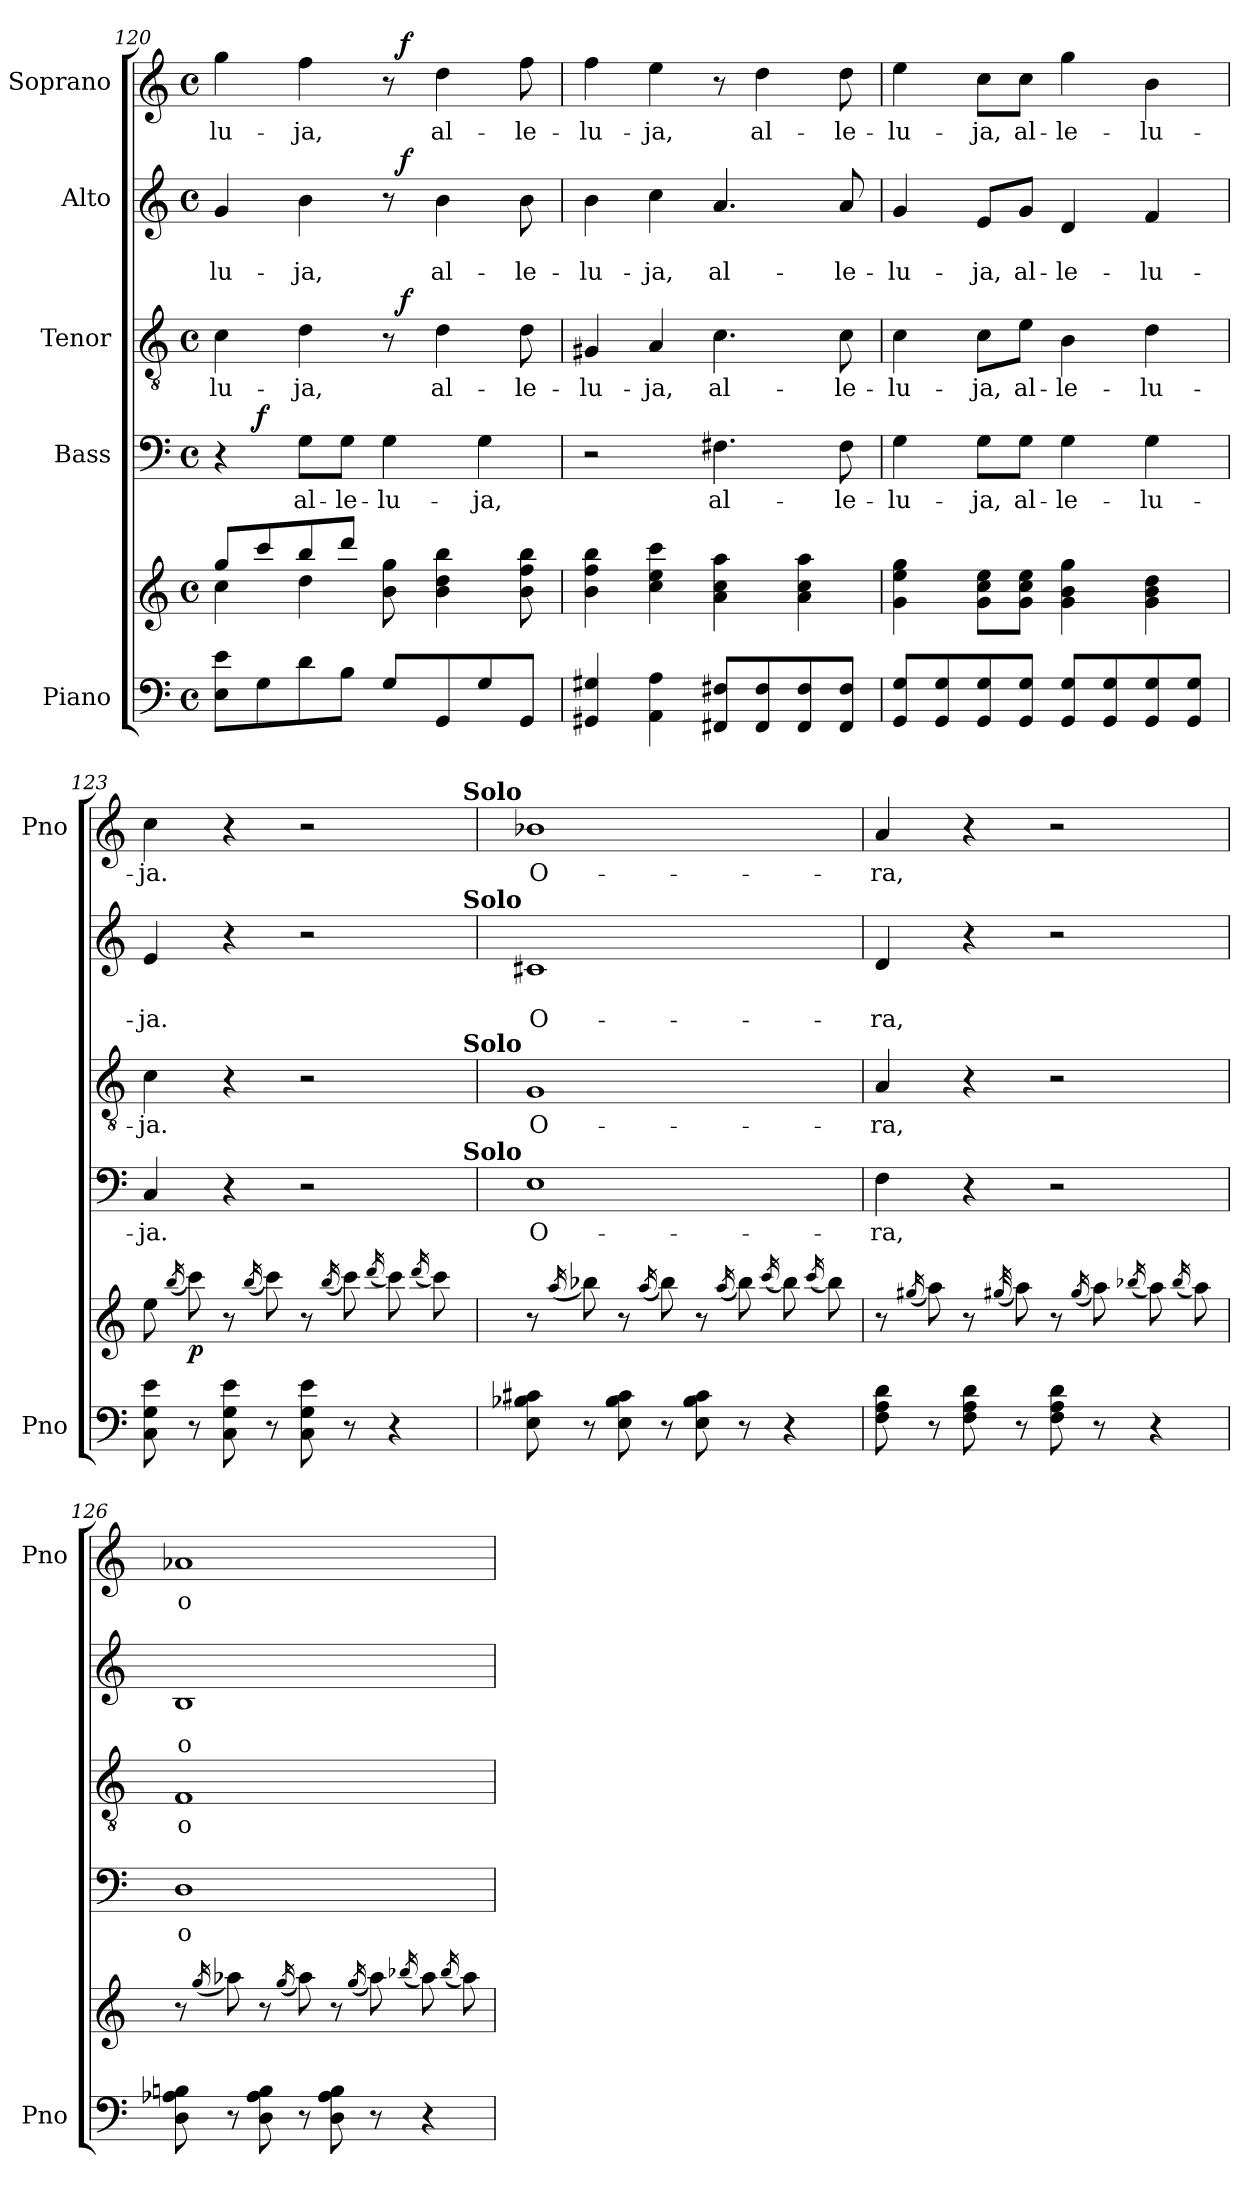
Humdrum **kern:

**kern	**kern	**dynam	**kern	**text	**dynam	**kern	**text	**dynam	**kern	**text	**text	**dynam	**kern	**text	**dynam
*part5	*part5	*part5	*part4	*part4	*part4	*part3	*part3	*part3	*part2	*part2	*part2	*part2	*part1	*part1	*part1
*staff6	*staff5	*staff5/6	*staff4	*staff4	*staff4	*staff3	*staff3	*staff3	*staff2	*staff2	*staff2	*staff2	*staff1	*staff1	*staff1
*I"Piano	*	*	*I"Bass	*	*	*I"Tenor	*	*	*I"Alto	*	*	*	*I"Soprano	*	*
*I'Pno	*	*	*	*	*	*	*	*	*	*	*	*	*I'Pno	*	*
*clefF4	*clefG2	*	*clefF4	*	*	*clefGv2	*	*	*clefG2	*	*	*	*clefG2	*	*
*k[]	*k[]	*	*k[]	*	*	*k[]	*	*	*k[]	*	*	*	*k[]	*	*
*C:	*C:	*	*C:	*	*	*C:	*	*	*C:	*	*	*	*C:	*	*
*M4/4	*M4/4	*	*M4/4	*	*	*M4/4	*	*	*M4/4	*	*	*	*M4/4	*	*
*met(c)	*met(c)	*	*met(c)	*	*	*met(c)	*	*	*met(c)	*	*	*	*met(c)	*	*
=120	=120	=120	=120	=120	=120	=120	=120	=120	=120	=120	=120	=120	=120	=120	=120
*	*^	*	*^	*	*	*^	*	*	*^	*	*	*	*^	*	*
8E\ 8e\L	8gg/L	4cc\	.	4r	8ryy	.	.	4c\	2ryy	-lu-	.	4g/	2ryy	.	-lu-	.	4gg\	2ryy	-lu-	.
!	!	!	!	!	!	!	!LO:DY:a	!	!	!	!	!	!	!	!	!	!	!	!	!
8G\	8ccc/	.	.	.	2..ryy	.	f	.	.	.	.	.	.	.	.	.	.	.	.	.
8d\	8bb/	4dd\	.	8G\L	.	al-	.	4d\	.	-ja,	.	4b\	.	.	-ja,	.	4ff\	.	-ja,	.
8B\J	8ddd/J	.	.	8G\J	.	-le-	.	.	.	.	.	.	.	.	.	.	.	.	.	.
8G/L	8b\ 8gg\	2ryy	.	4G\	.	-lu-	.	8r	32ryy	.	.	8r	32ryy	.	.	.	8r	32ryy	.	.
!	!	!	!	!	!	!	!	!	!	!	!LO:DY:a	!	!	!	!	!LO:DY:a	!	!	!	!LO:DY:a
.	.	.	.	.	.	.	.	.	4...ryy	.	f	.	4...ryy	.	.	f	.	4...ryy	.	f
8GG/	4b\ 4dd\ 4bb\	.	.	.	.	.	.	4d\	.	al-	.	4b\	.	.	al-	.	4dd\	.	al-	.
8G/	.	.	.	4G\	.	-ja,	.	.	.	.	.	.	.	.	.	.	.	.	.	.
8GG/J	8b\ 8ff\ 8bb\	.	.	.	.	.	.	8d\	.	-le-	.	8b\	.	.	-le-	.	8ff\	.	-le-	.
*	*v	*v	*	*	*	*	*	*v	*v	*	*	*v	*v	*	*	*	*v	*v	*	*
*	*	*	*v	*v	*	*	*	*	*	*	*	*	*	*	*	*
!!LO:LB:g=z
=121	=121	=121	=121	=121	=121	=121	=121	=121	=121	=121	=121	=121	=121	=121	=121
4GG#X/ 4G#X/	4b\ 4ff\ 4bb\	.	2r	.	.	4G#X/	-­lu-	.	4b\	.	-­lu-	.	4ff\	-­lu-	.
4AA\ 4A\	4cc\ 4ee\ 4ccc\	.	.	.	.	4A/	-ja,	.	4cc\	.	-ja,	.	4ee\	-ja,	.
8FF#X/ 8F#X/L	4a\ 4cc\ 4aa\	.	4.F#X\	al-	.	4.c\	al-	.	4.a/	.	al-	.	8r	.	.
8FF#/ 8F#/	.	.	.	.	.	.	.	.	.	.	.	.	4dd\	al-	.
8FF#/ 8F#/	4a\ 4cc\ 4aa\	.	.	.	.	.	.	.	.	.	.	.	.	.	.
8FF#/ 8F#/J	.	.	8F#\	-le-	.	8c\	-le-	.	8a/	.	-le-	.	8dd\	-le-	.
=122	=122	=122	=122	=122	=122	=122	=122	=122	=122	=122	=122	=122	=122	=122	=122
8GG/ 8G/L	4g\ 4ee\ 4gg\	.	4G\	-lu-	.	4c\	-lu-	.	4g/	.	-lu-	.	4ee\	-lu-	.
8GG/ 8G/	.	.	.	.	.	.	.	.	.	.	.	.	.	.	.
8GG/ 8G/	8g\ 8cc\ 8ee\L	.	8G\L	-ja,	.	8c\L	-ja,	.	8e/L	.	-ja,	.	8cc\L	-ja,	.
8GG/ 8G/J	8g\ 8cc\ 8ee\J	.	8G\J	al-	.	8e\J	al-	.	8g/J	.	al-	.	8cc\J	al-	.
8GG/ 8G/L	4g\ 4b\ 4gg\	.	4G\	-le-	.	4B\	-le-	.	4d/	.	-le-	.	4gg\	-le-	.
8GG/ 8G/	.	.	.	.	.	.	.	.	.	.	.	.	.	.	.
8GG/ 8G/	4g\ 4b\ 4dd\	.	4G\	-lu-	.	4d\	-lu-	.	4f/	.	-lu-	.	4b\	-lu-	.
8GG/ 8G/J	.	.	.	.	.	.	.	.	.	.	.	.	.	.	.
=123	=123	=123	=123	=123	=123	=123	=123	=123	=123	=123	=123	=123	=123	=123	=123
*	*	*	*^	*	*	*^	*	*	*^	*	*	*	*^	*	*
8C\ 8G\ 8e\	8ee\	.	4C/	2ryy	-ja.	.	4c\	2ryy	-ja.	.	4e/	2ryy	.	-ja.	.	4cc\	2ryy	-ja.	.
.	(16qbb/	.	.	.	.	.	.	.	.	.	.	.	.	.	.	.	.	.	.
!	!	!LO:DY:b	!	!	!	!	!	!	!	!	!	!	!	!	!	!	!	!	!
8r	8ccc\)	p	.	.	.	.	.	.	.	.	.	.	.	.	.	.	.	.	.
8C\ 8G\ 8e\	8r	.	4r	.	.	.	4r	.	.	.	4r	.	.	.	.	4r	.	.	.
.	(16qbb/	.	.	.	.	.	.	.	.	.	.	.	.	.	.	.	.	.	.
8r	8ccc\)	.	.	.	.	.	.	.	.	.	.	.	.	.	.	.	.	.	.
8C\ 8G\ 8e\	8r	.	2r	4...ryy	.	.	2r	4...ryy	.	.	2r	4...ryy	.	.	.	2r	4...ryy	.	.
.	(16qbb/	.	.	.	.	.	.	.	.	.	.	.	.	.	.	.	.	.	.
8r	8ccc\)	.	.	.	.	.	.	.	.	.	.	.	.	.	.	.	.	.	.
.	(16qddd/	.	.	.	.	.	.	.	.	.	.	.	.	.	.	.	.	.	.
4r	8ccc\)	.	.	.	.	.	.	.	.	.	.	.	.	.	.	.	.	.	.
.	(16qddd/	.	.	.	.	.	.	.	.	.	.	.	.	.	.	.	.	.	.
.	8ccc\)	.	.	.	.	.	.	.	.	.	.	.	.	.	.	.	.	.	.
!	!	!	!	!	!	!	!	!	!	!	!	!	!	!	!	!	!LO:TX:a:B:t=Solo	!	!
!	!	!	!	!	!	!	!	!	!	!	!	!LO:TX:a:B:t=Solo	!	!	!	!	!	!	!
!	!	!	!	!	!	!	!	!LO:TX:a:B:t=Solo	!	!	!	!	!	!	!	!	!	!	!
!	!	!	!	!LO:TX:a:B:t=Solo	!	!	!	!	!	!	!	!	!	!	!	!	!	!	!
.	.	.	.	32ryy	.	.	.	32ryy	.	.	.	32ryy	.	.	.	.	32ryy	.	.
*	*	*	*v	*v	*	*	*	*	*	*	*v	*v	*	*	*	*v	*v	*	*
*	*	*	*	*	*	*v	*v	*	*	*	*	*	*	*	*	*
=124	=124	=124	=124	=124	=124	=124	=124	=124	=124	=124	=124	=124	=124	=124	=124
8E\ 8B-X\ 8c#X\	8r	.	1E	O-	.	1G	O-	.	1c#X	.	O-	.	1b-X	O-	.
.	(16qaa/	.	.	.	.	.	.	.	.	.	.	.	.	.	.
8r	8bb-X\)	.	.	.	.	.	.	.	.	.	.	.	.	.	.
8E\ 8B-\ 8c#\	8r	.	.	.	.	.	.	.	.	.	.	.	.	.	.
.	(16qaa/	.	.	.	.	.	.	.	.	.	.	.	.	.	.
8r	8bb-\)	.	.	.	.	.	.	.	.	.	.	.	.	.	.
8E\ 8B-\ 8c#\	8r	.	.	.	.	.	.	.	.	.	.	.	.	.	.
.	(16qaa/	.	.	.	.	.	.	.	.	.	.	.	.	.	.
8r	8bb-\)	.	.	.	.	.	.	.	.	.	.	.	.	.	.
.	(16qccc/	.	.	.	.	.	.	.	.	.	.	.	.	.	.
4r	8bb-\)	.	.	.	.	.	.	.	.	.	.	.	.	.	.
.	(16qccc/	.	.	.	.	.	.	.	.	.	.	.	.	.	.
.	8bb-\)	.	.	.	.	.	.	.	.	.	.	.	.	.	.
!!LO:LB:g=z
=125	=125	=125	=125	=125	=125	=125	=125	=125	=125	=125	=125	=125	=125	=125	=125
8F\ 8A\ 8d\	8r	.	4F\	-­ra,	.	4A/	-­ra,	.	4d/	.	-­ra,	.	4a/	-­ra,	.
.	(16qgg#X/	.	.	.	.	.	.	.	.	.	.	.	.	.	.
8r	8aa\)	.	.	.	.	.	.	.	.	.	.	.	.	.	.
8F\ 8A\ 8d\	8r	.	4r	.	.	4r	.	.	4r	.	.	.	4r	.	.
.	(32qgg#X/	.	.	.	.	.	.	.	.	.	.	.	.	.	.
8r	8aa\)	.	.	.	.	.	.	.	.	.	.	.	.	.	.
8F\ 8A\ 8d\	8r	.	2r	.	.	2r	.	.	2r	.	.	.	2r	.	.
.	(16qgg#/	.	.	.	.	.	.	.	.	.	.	.	.	.	.
8r	8aa\)	.	.	.	.	.	.	.	.	.	.	.	.	.	.
.	(16qbb-X/	.	.	.	.	.	.	.	.	.	.	.	.	.	.
4r	8aa\)	.	.	.	.	.	.	.	.	.	.	.	.	.	.
.	(16qbb-/	.	.	.	.	.	.	.	.	.	.	.	.	.	.
.	8aa\)	.	.	.	.	.	.	.	.	.	.	.	.	.	.
=126	=126	=126	=126	=126	=126	=126	=126	=126	=126	=126	=126	=126	=126	=126	=126
8D\ 8A-X\ 8Bn\	8r	.	1D	o-	.	1F	o-	.	1B	.	o-	.	1a-X	o-	.
.	(16qgg/	.	.	.	.	.	.	.	.	.	.	.	.	.	.
8r	8aa-X\)	.	.	.	.	.	.	.	.	.	.	.	.	.	.
8D\ 8A-\ 8B\	8r	.	.	.	.	.	.	.	.	.	.	.	.	.	.
.	(16qgg/	.	.	.	.	.	.	.	.	.	.	.	.	.	.
8r	8aa-\)	.	.	.	.	.	.	.	.	.	.	.	.	.	.
8D\ 8A-\ 8B\	8r	.	.	.	.	.	.	.	.	.	.	.	.	.	.
.	(16qgg/	.	.	.	.	.	.	.	.	.	.	.	.	.	.
8r	8aa-\)	.	.	.	.	.	.	.	.	.	.	.	.	.	.
.	(16qbb-X/	.	.	.	.	.	.	.	.	.	.	.	.	.	.
4r	8aa-\)	.	.	.	.	.	.	.	.	.	.	.	.	.	.
.	(16qbb-/	.	.	.	.	.	.	.	.	.	.	.	.	.	.
.	8aa-\)	.	.	.	.	.	.	.	.	.	.	.	.	.	.
=	=	=	=	=	=	=	=	=	=	=	=	=	=	=	=
*-	*-	*-	*-	*-	*-	*-	*-	*-	*-	*-	*-	*-	*-	*-	*-
